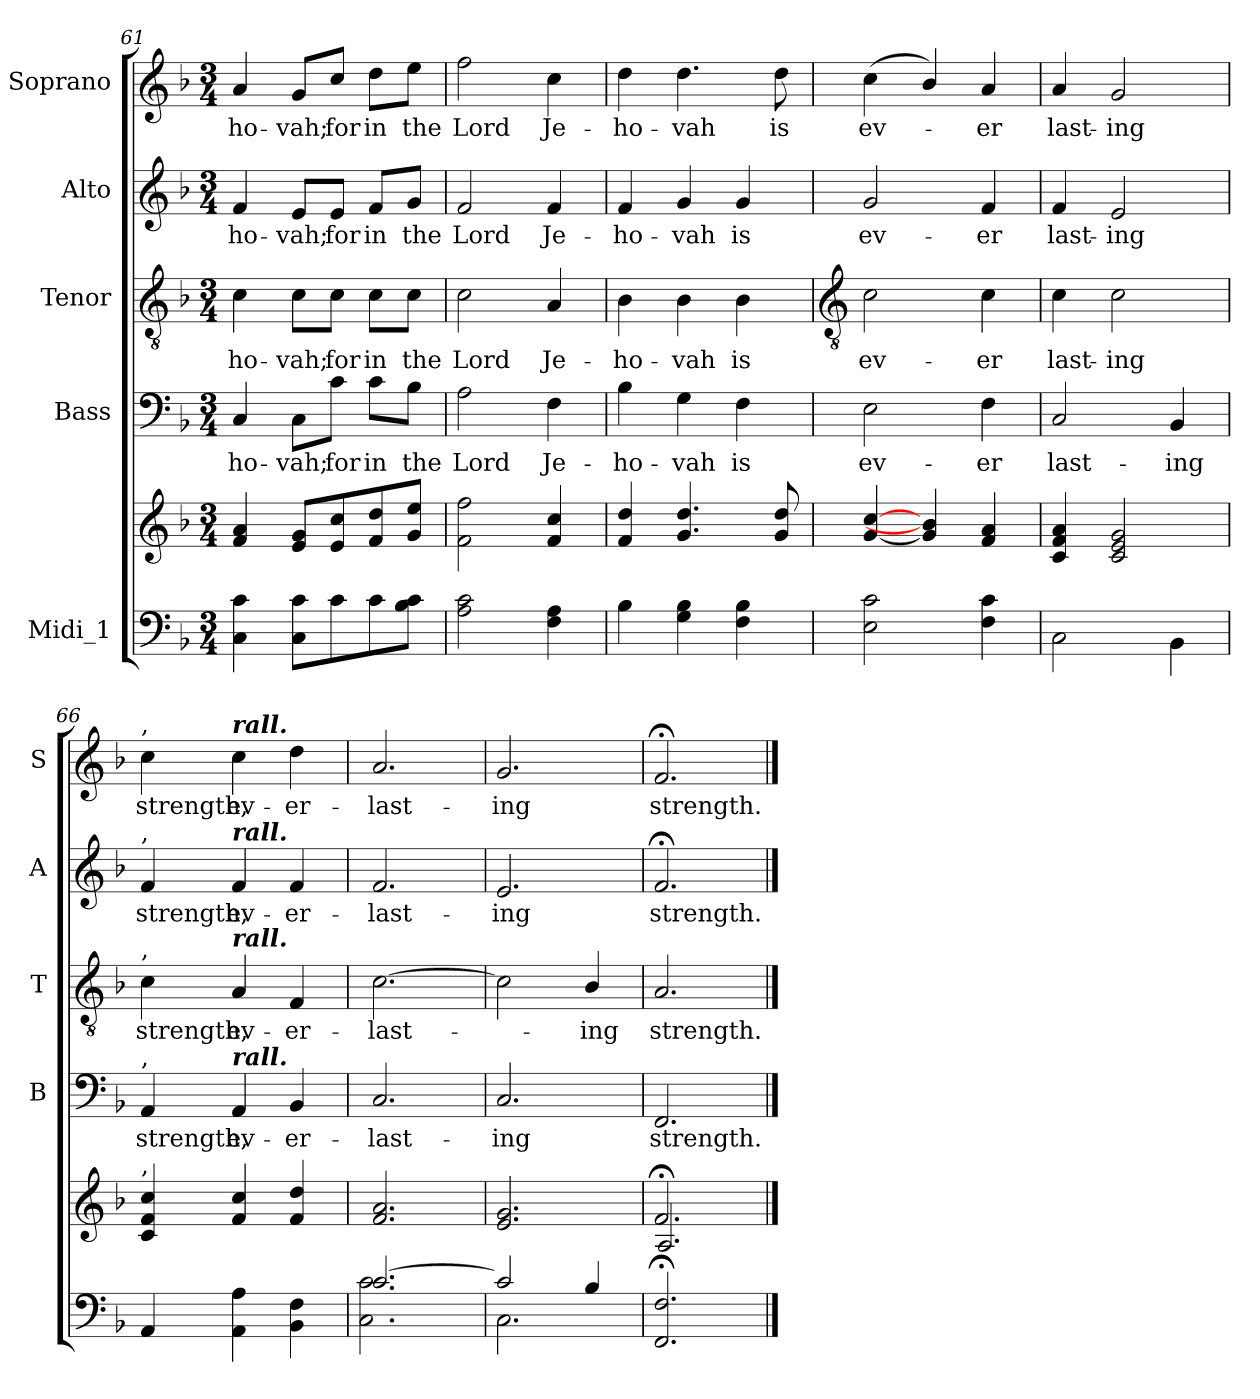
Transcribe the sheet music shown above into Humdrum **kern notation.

**kern	**kern	**kern	**text	**kern	**text	**kern	**text	**kern	**text
*part5	*part5	*part4	*part4	*part3	*part3	*part2	*part2	*part1	*part1
*staff6	*staff5	*staff4	*staff4	*staff3	*staff3	*staff2	*staff2	*staff1	*staff1
*I"Midi_1	*	*I"Bass	*	*I"Tenor	*	*I"Alto	*	*I"Soprano	*
*	*	*I'B	*	*I'T	*	*I'A	*	*I'S	*
*clefF4	*clefG2	*clefF4	*	*clefGv2	*	*clefG2	*	*clefG2	*
*k[b-]	*k[b-]	*k[b-]	*	*k[b-]	*	*k[b-]	*	*k[b-]	*
*F:	*F:	*F:	*	*F:	*	*F:	*	*F:	*
*M3/4	*M3/4	*M3/4	*	*M3/4	*	*M3/4	*	*M3/4	*
=61	=61	=61	=61	=61	=61	=61	=61	=61	=61
!	!	!	!LO:LY:b	!	!LO:LY:b	!	!LO:LY:b	!	!LO:LY:b
4C 4c	4f 4a	4C	-ho-	4c	-ho-	4f	-ho-	4a	-ho-
!	!	!	!LO:LY:b	!	!LO:LY:b	!	!LO:LY:b	!	!LO:LY:b
8C 8cL	8e 8gL	8C\L	-vah;	8c\L	-vah;	8e/L	-vah;	8g/L	-vah;
!	!	!	!LO:LY:b	!	!LO:LY:b	!	!LO:LY:b	!	!LO:LY:b
8c	8e 8cc	8c\J	for	8c\J	for	8e/J	for	8cc/J	for
!	!	!	!LO:LY:b	!	!LO:LY:b	!	!LO:LY:b	!	!LO:LY:b
8c	8f 8dd	8c\L	in	8c\L	in	8f/L	in	8dd\L	in
!	!	!	!LO:LY:b	!	!LO:LY:b	!	!LO:LY:b	!	!LO:LY:b
8B- 8cJ	8g 8eeJ	8B-\J	the	8c\J	the	8g/J	the	8ee\J	the
=62	=62	=62	=62	=62	=62	=62	=62	=62	=62
!	!	!	!LO:LY:b	!	!LO:LY:b	!	!LO:LY:b	!	!LO:LY:b
2A 2c	2f 2ff	2A	Lord	2c	Lord	2f	Lord	2ff	Lord
!	!	!	!LO:LY:b	!	!LO:LY:b	!	!LO:LY:b	!	!LO:LY:b
4F 4A	4f 4cc	4F	Je-	4A	Je-	4f	Je-	4cc	Je-
=63	=63	=63	=63	=63	=63	=63	=63	=63	=63
!	!	!	!LO:LY:b	!	!LO:LY:b	!	!LO:LY:b	!	!LO:LY:b
4B-	4f 4dd	4B-	-ho-	4B-	-ho-	4f	-ho-	4dd	-ho-
!	!	!	!LO:LY:b	!	!LO:LY:b	!	!LO:LY:b	!	!LO:LY:b
4G 4B-	4.g/ 4.dd/	4G	-vah	4B-	-vah	4g	-vah	4.dd	-vah
!	!	!	!LO:LY:b	!	!LO:LY:b	!	!LO:LY:b	!	!
4F 4B-	.	4F	is	4B-	is	4g	is	.	.
!	!	!	!	!	!	!	!	!	!LO:LY:b
.	8g/ 8dd/	.	.	.	.	.	.	8dd	is
!!LO:LB:g=z
=64	=64	=64	=64	=64	=64	=64	=64	=64	=64
*	*	*	*	*clefGv2	*	*	*	*	*
*^	*	*	*	*	*	*	*	*	*
!	!	!	!	!LO:LY:b	!	!LO:LY:b	!	!LO:LY:b	!	!LO:LY:b
2.ryy	2E 2c	[4g/ [4cc/	2E	ev-	2c	ev-	2g	ev-	(<4cc	ev-
.	.	4g/] 4b-/]	.	.	.	.	.	.	4b-/)	.
!	!	!	!	!LO:LY:b	!	!LO:LY:b	!	!LO:LY:b	!	!LO:LY:b
.	4F 4c	4f 4a	4F	-er	4c	-er	4f	-er	4a	er
=65	=65	=65	=65	=65	=65	=65	=65	=65	=65	=65
!	!	!	!	!LO:LY:b	!	!LO:LY:b	!	!LO:LY:b	!	!LO:LY:b
2.ryy	2C	4c 4f 4a	2C	last-	4c	last-	4f	last-	4a	last-
!	!	!	!	!	!	!LO:LY:b	!	!LO:LY:b	!	!LO:LY:b
.	.	2c 2e 2g	.	.	2c	-ing	2e	-ing	2g	-ing
!	!	!	!	!LO:LY:b	!	!	!	!	!	!
.	4BB-	.	4BB-	-ing	.	.	.	.	.	.
=66	=66	=66	=66	=66	=66	=66	=66	=66	=66	=66
!	!	!	!	!	!	!	!	!	!LO:TX:a:t=,	!
!	!	!	!	!	!	!	!LO:TX:a:t=,	!	!	!
!	!	!	!	!	!LO:TX:a:t=,	!	!	!	!	!
!	!	!	!LO:TX:a:t=,	!	!	!	!	!	!	!
!	!	!LO:TX:a:t=,	!	!	!	!	!	!	!	!
!	!	!	!	!LO:LY:b	!	!LO:LY:b	!	!LO:LY:b	!	!LO:LY:b
2ryy	4AA	4c/ 4f/ 4cc/	4AA	strength,	4c	strength,	4f	strength,	4cc	strength,
!	!	!	!	!	!	!	!	!	!LO:TX:a:Bi:t=rall.	!
!	!	!	!	!	!	!	!LO:TX:a:Bi:t=rall.	!	!	!
!	!	!	!	!	!LO:TX:a:Bi:t=rall.	!	!	!	!	!
!	!	!	!LO:TX:a:Bi:t=rall.	!	!	!	!	!	!	!
!	!	!	!	!LO:LY:b	!	!LO:LY:b	!	!LO:LY:b	!	!LO:LY:b
.	4AA\ 4A\	4f/ 4cc/	4AA	ev-	4A	ev-	4f	ev-	4cc	ev-
!	!	!	!	!LO:LY:b	!	!LO:LY:b	!	!LO:LY:b	!	!LO:LY:b
4ryy	4BB-\ 4F\	4f/ 4dd/	4BB-	-er-	4F	-er-	4f	-er-	4dd	-er-
=67	=67	=67	=67	=67	=67	=67	=67	=67	=67	=67
!	!	!	!	!LO:LY:b	!	!LO:LY:b	!	!LO:LY:b	!	!LO:LY:b
[2.c	2.C\ 2.c\	2.f 2.a	2.C	-last-	[2.c	-last-	2.f	-last-	2.a	-last-
=68	=68	=68	=68	=68	=68	=68	=68	=68	=68	=68
!	!	!	!	!LO:LY:b	!	!	!	!LO:LY:b	!	!LO:LY:b
2c]	2.C\	2.e 2.g	2.C	-ing	2c]	.	2.e	-ing	2.g	-ing
!	!	!	!	!	!	!LO:LY:b	!	!	!	!
4B-	.	.	.	.	4B-/	ing	.	.	.	.
*v	*v	*	*	*	*	*	*	*	*	*
=69	=69	=69	=69	=69	=69	=69	=69	=69	=69
*	*^	*	*	*	*	*	*	*	*
!	!	!	!	!LO:LY:b	!	!LO:LY:b	!	!LO:LY:b	!	!LO:LY:b
2.FF; 2.F;	2.f;<	2.A/	2.FF	strength.	2.A	strength.	2.f;<	strength.	2.f;<	strength.
*	*v	*v	*	*	*	*	*	*	*	*
==	==	==	==	==	==	==	==	==	==
*-	*-	*-	*-	*-	*-	*-	*-	*-	*-
